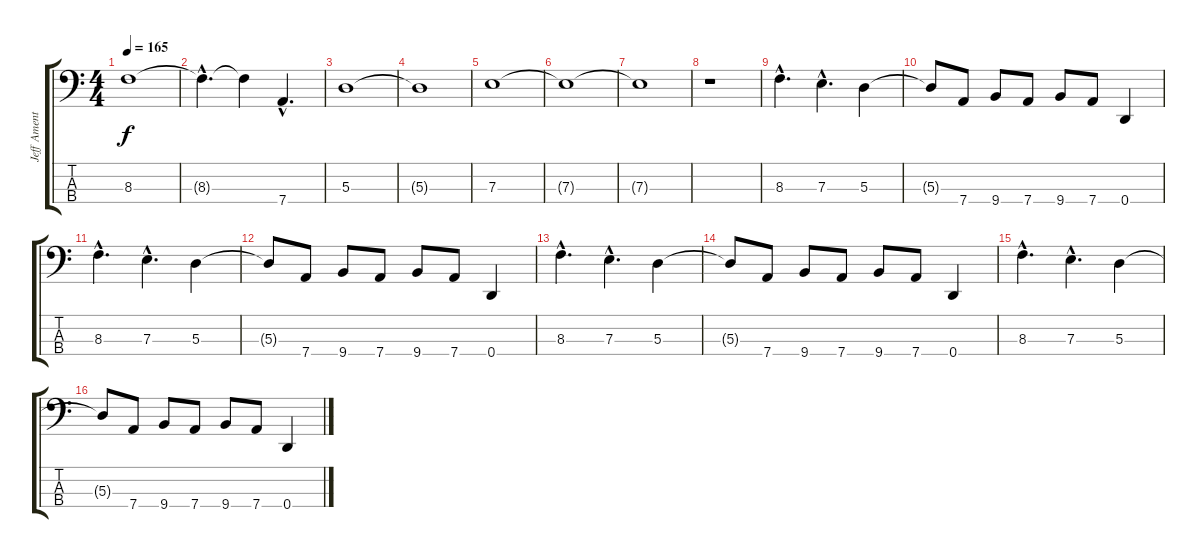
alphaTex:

\track ("Jeff Ament" "Jeff Ament") {instrument electricbassfinger}
\staff {score tabs}
\tuning (G2 D2 A1 D1) {hide}
\ts (4 4)
\tempo 165
\clef f4
\ks c
8.3.1{dy f} |
8.3{hac t}.4{d} 8.3{t}.4 7.4{hac}.4{d} |
5.3.1 |
5.3{t}.1 |
7.3.1 |
7.3{t}.1 |
7.3{t}.1 |
r.1 |
8.3{hac}.4{d} 7.3{hac}.4{d} 5.3.4 |
5.3{t}.8 7.4.8 9.4.8 7.4.8 9.4.8 7.4.8 0.4.4 |
8.3{hac}.4{d} 7.3{hac}.4{d} 5.3.4 |
5.3{t}.8 7.4.8 9.4.8 7.4.8 9.4.8 7.4.8 0.4.4 |
8.3{hac}.4{d} 7.3{hac}.4{d} 5.3.4 |
5.3{t}.8 7.4.8 9.4.8 7.4.8 9.4.8 7.4.8 0.4.4 |
8.3{hac}.4{d} 7.3{hac}.4{d} 5.3.4 |
5.3{t}.8 7.4.8 9.4.8 7.4.8 9.4.8 7.4.8 0.4.4
